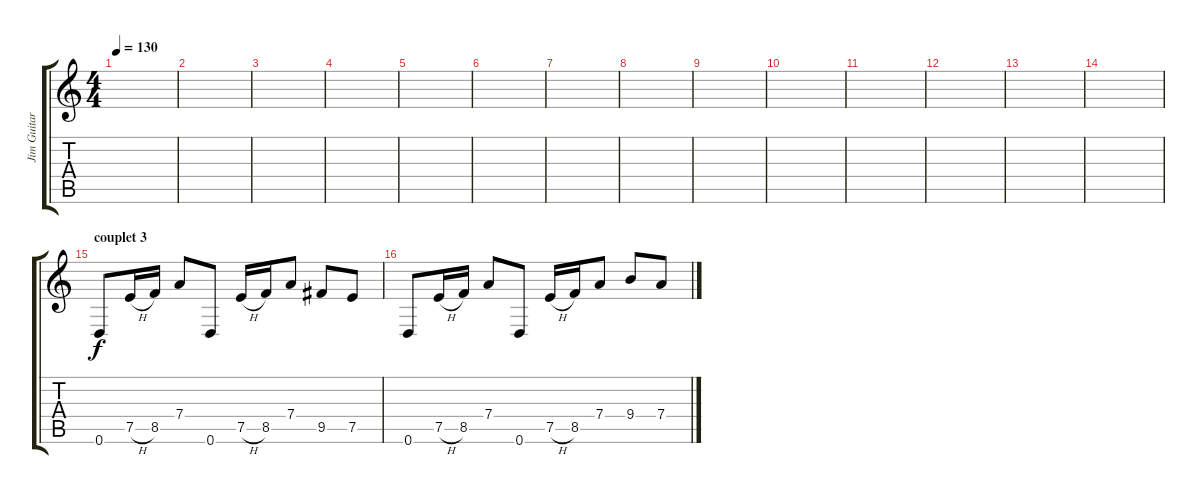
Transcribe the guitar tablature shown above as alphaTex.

\track ("Jim Guitar" "Jim Guitar") {instrument electricguitarclean}
\staff {score tabs}
\tuning (E4 B3 G3 D3 A2 D2) {hide}
\ts (4 4)
\tempo 130
\clef g2
\ks c
|
|
|
|
|
|
|
|
|
|
|
|
|
|
\section ("" "couplet 3")
0.6.8{instrument electricguitarjazz} 7.5{h}.16 8.5.16 7.4.8 0.6.8 7.5{h}.16 8.5.16 7.4.8 9.5.8 7.5.8 |
0.6.8 7.5{h}.16 8.5.16 7.4.8 0.6.8 7.5{h}.16 8.5.16 7.4.8 9.4.8 7.4.8
